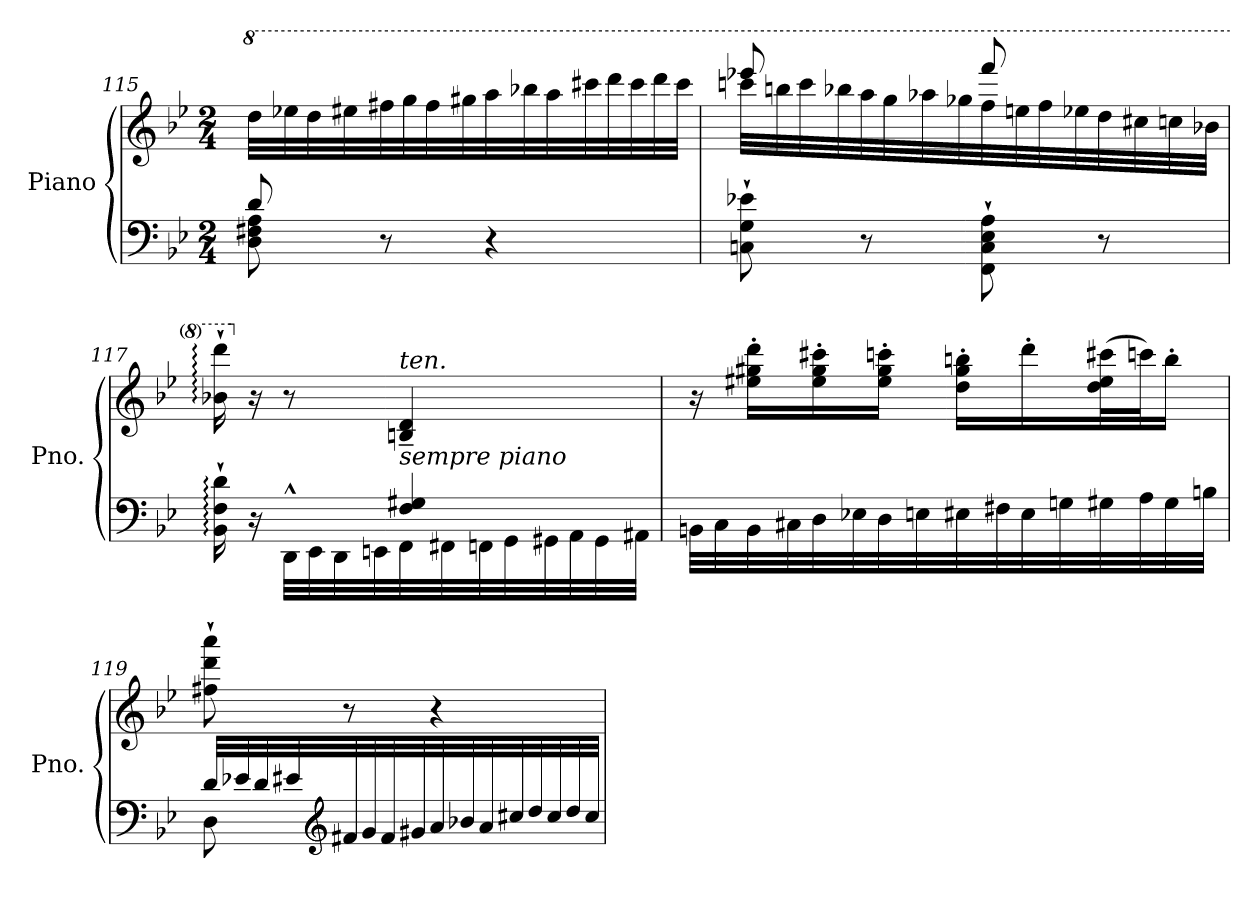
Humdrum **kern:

**kern	**kern
*part1	*part1
*staff2	*staff1
*I"Piano	*
*I'Pno.	*
!!LO:LB:g=z
*clefF4	*clefG2
*k[b-e-]	*k[b-e-]
*M2/4	*M2/4
=115	=115
*^	*
*	*	*8va
8D\` 8F#X\` 8A\`	8d`/	32ddd\LLL
.	.	32eee-X\
.	.	32ddd\
.	.	32eee#X\
8r	4.ryy	32fff#X\
.	.	32ggg\
.	.	32fff#\
.	.	32ggg#X\
4r	.	32aaa\
.	.	32bbb-X\
.	.	32aaa\
.	.	32cccc#X\
.	.	32dddd\
.	.	32cccc#\
.	.	32dddd\
.	.	32cccc#\JJJ
*v	*v	*
=116	=116
*	*^
8Cn\` 8G\` 8e-X\`	32ccccn\LLL	8eeee-X/
.	32bbbn\	.
.	32cccc\	.
.	32bbb-X\	.
8r	32aaa\	8ryy
.	32ggg\	.
.	32aaa-X\	.
.	32ggg-X\	.
8FF\` 8C\` 8E-\` 8A\`	32fff\	8ffff/
.	32eeen\	.
.	32fff\	.
.	32eee-X\	.
8r	32ddd\	8ryy
.	32ccc#X\	.
.	32cccn\	.
.	32bb-X\JJJ	.
*	*v	*v
!!LO:PB:g=z
=117	=117
*^	*
16BB-\:` 16F\:` 16d\:`	4ryy	16bb-X\:` 16dddd\:`
*	*	*X8va
16r	.	16r
32DD^^\LLL	.	8r
32EE-\	.	.
32DD\	.	.
32EEn\	.	.
!	!	!LO:TX:a:i:t=ten.
!	!	!LO:TX:b:i:t=sempre piano
32FF\	4F/ 4G#X/	4Bn/~ 4d/~
32FF#X\	.	.
32FFn\	.	.
32GG\	.	.
32GG#X\	.	.
32AA\	.	.
32GG#\	.	.
32AA#X\JJJ	.	.
*v	*v	*
!!LO:LB:g=z
=118	=118
32BBn\LLL	16r
32C\	.
32BB\	16ee#X\' 16gg#X\' 16ddd\'LL
32C#X\	.
32D\	16ee#\' 16gg#\' 16ccc#X\'
32E-X\	.
32D\	16ee#\' 16gg#\' 16cccn\'JJ
32En\	.
32E#X\	16dd\' 16gg#\' 16bbn\'LL
32F#X\	.
32E#\	16ddd'\
32Gn\	.
32G#X\	(>32dd\ 32ee#\ 32ccc#X\L
32A\	32cccn\J)
32G#\	16bb'\JJ
32Bn\JJJ	.
=119	=119
*^	*
32d/LLL	8D\	8ff#X\` 8ddd\` 8aaa\`
32e-X/	.	.
32d/	.	.
32e#X/	.	.
*clefG2	*	*
32f#X/	4.ryy	8r
32g/	.	.
32f#/	.	.
32g#X/	.	.
32a/	.	4r
32b-X/	.	.
32a/	.	.
32cc#X/	.	.
32dd/	.	.
32cc#/	.	.
32dd/	.	.
32cc#/JJJ	.	.
*v	*v	*
=	=
*-	*-
